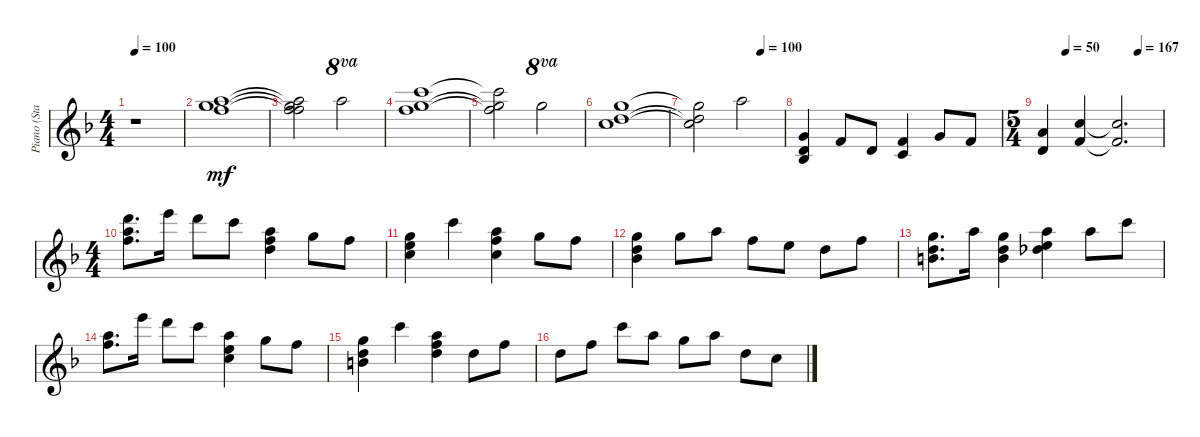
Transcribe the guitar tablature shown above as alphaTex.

\track ("Piano (Staff 1)" "Piano (Sta") {instrument acousticgrandpiano}
\staff {score}
\tuning (E4 B3 G3 D3 A2 E2 B1) {hide}
\ts (4 4)
\tempo 100
\clef g2
\ks dminor
r.1{dy mf instrument acousticgrandpiano} |
(15.1 18.2 26.3).1 |
(15.1{t} 18.2{t} 26.3{t} 27.4).2 29.1.2{ot 8va} |
(13.1 20.2 29.3).1 |
(13.1{t} 20.2{t} 29.3{t}).2 27.1.2{ot 8va} |
(8.1 15.2 24.3).1 |
\tempo (100 0.75)
(8.1{t} 15.2{t} 24.3{t}).2 17.1.2 |
(3.1 3.2 3.3).4 1.1.8 3.2.8 (1.1 1.2).4 3.1.8 1.1.8 |
\ts (5 4)
\tempo (50 0.2)
\tempo (167 0.8)
(5.1 3.2).4 (1.1 13.2).4 (1.1{t} 13.2{t}).2{d} |
\ts (4 4)
(22.1 22.2 22.3).8{d} 24.1.16 22.1.8 20.1.8 (17.1 18.2 19.3).4 15.1.8 13.1.8 |
(15.1 17.2 17.3).4 20.1.4 (17.1 18.2 17.3).4 15.1.8 13.1.8 |
(15.1 15.2 15.3).4 15.1.8 17.1.8 13.1.8 12.1.8 10.1.8 13.1.8 |
(15.1 15.2 16.3).8{d} 17.1.16 (15.1 15.2 16.3).4 (9.1 17.2 26.3).4 17.1.8 20.1.8 |
(17.1 18.2).8{d} 24.1.16 22.1.8 20.1.8 (17.1 17.2 17.3).4 15.1.8 13.1.8 |
(7.1 15.2 24.3).4 20.1.4 (17.1 18.2 19.3).4 10.1.8 13.1.8 |
10.1.8 13.1.8 20.1.8 17.1.8 15.1.8 17.1.8 10.1.8 8.1.8
